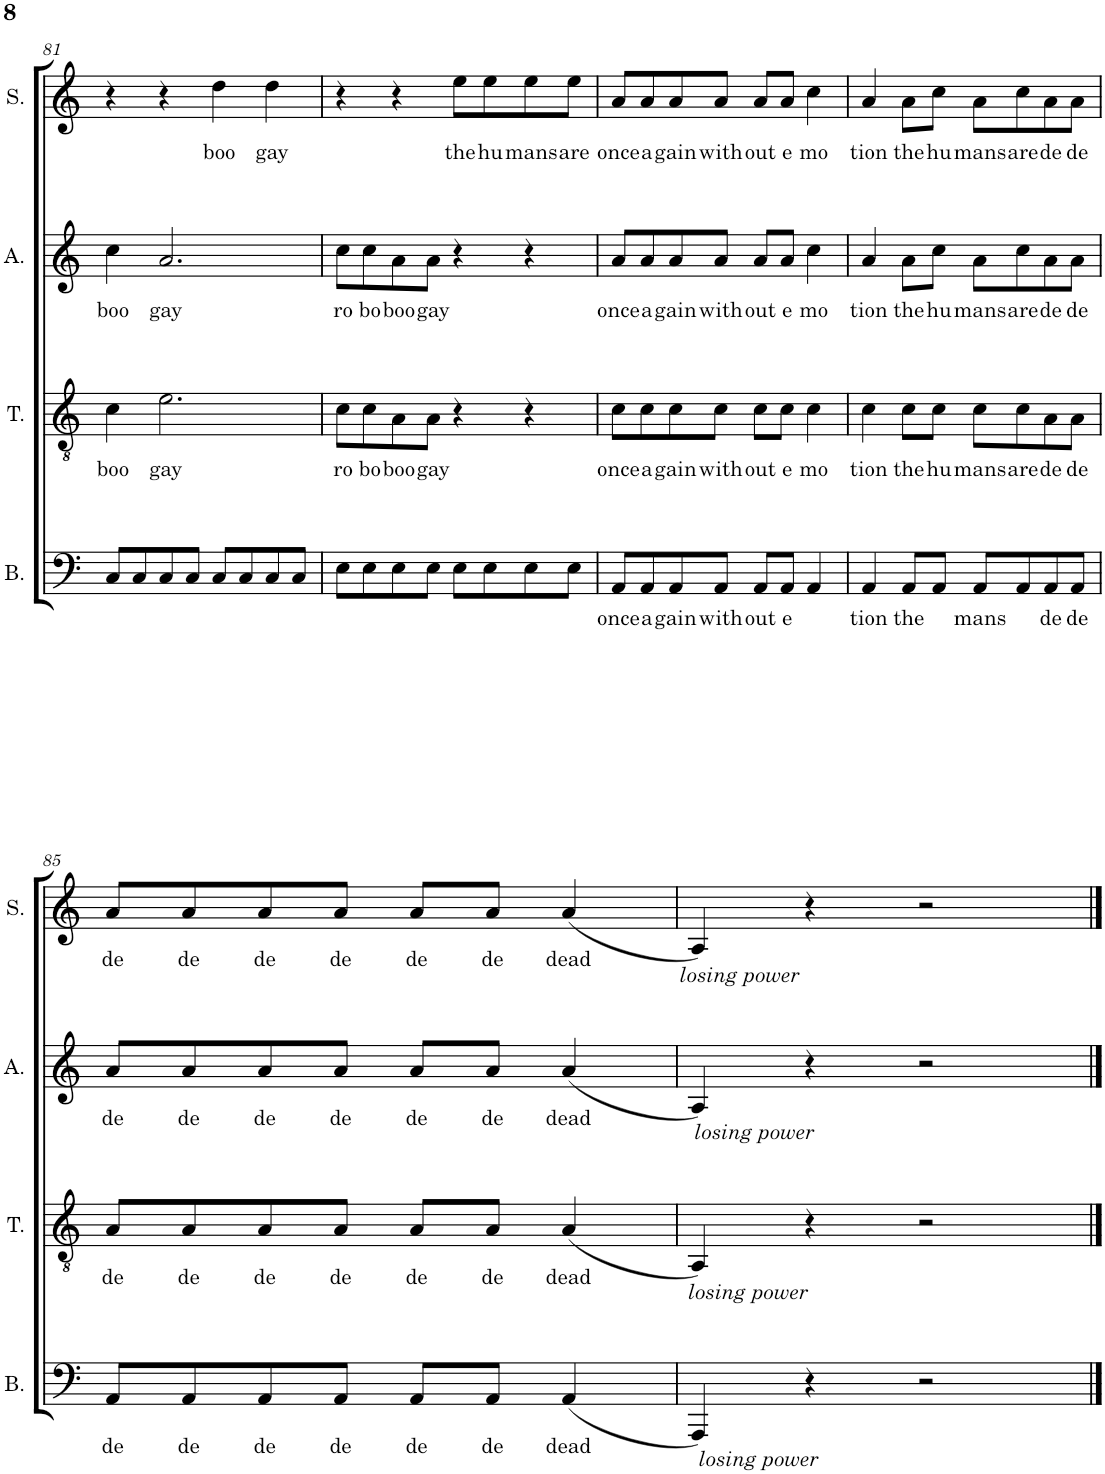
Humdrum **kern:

**kern	**text	**kern	**text	**kern	**text	**kern	**text
*part4	*part4	*part3	*part3	*part2	*part2	*part1	*part1
*staff4	*staff4	*staff3	*staff3	*staff2	*staff2	*staff1	*staff1
*I"Bass	*	*I"Tenor	*	*I"Alto	*	*I"Soprano	*
*I'B.	*	*I'T.	*	*I'A.	*	*I'S.	*
!!LO:PB:g=z
*clefF4	*	*clefGv2	*	*clefG2	*	*clefG2	*
*k[]	*	*k[]	*	*k[]	*	*k[]	*
*M4/4	*	*M4/4	*	*M4/4	*	*M4/4	*
=81	=81	=81	=81	=81	=81	=81	=81
!	!	!	!LO:LY:b	!	!LO:LY:b	!	!
8C/L	.	4c\	boo	4cc\	boo	4r	.
8C/	.	.	.	.	.	.	.
!	!	!	!LO:LY:b	!	!LO:LY:b	!	!
8C/	.	2.e\	gay	2.a/	gay	4r	.
8C/J	.	.	.	.	.	.	.
!	!	!	!	!	!	!	!LO:LY:b
8C/L	.	.	.	.	.	4dd\	boo
8C/	.	.	.	.	.	.	.
!	!	!	!	!	!	!	!LO:LY:b
8C/	.	.	.	.	.	4dd\	gay
8C/J	.	.	.	.	.	.	.
=82	=82	=82	=82	=82	=82	=82	=82
!	!	!	!LO:LY:b	!	!LO:LY:b	!	!
8E\L	.	8c\L	ro	8cc\L	ro	4r	.
!	!	!	!LO:LY:b	!	!LO:LY:b	!	!
8E\	.	8c\	bo	8cc\	bo	.	.
!	!	!	!LO:LY:b	!	!LO:LY:b	!	!
8E\	.	8A\	boo	8a\	boo	4r	.
!	!	!	!LO:LY:b	!	!LO:LY:b	!	!
8E\J	.	8A\J	gay	8a\J	gay	.	.
!	!	!	!	!	!	!	!LO:LY:b
8E\L	.	4r	.	4r	.	8ee\L	the
!	!	!	!	!	!	!	!LO:LY:b
8E\	.	.	.	.	.	8ee\	hu
!	!	!	!	!	!	!	!LO:LY:b
8E\	.	4r	.	4r	.	8ee\	mans
!	!	!	!	!	!	!	!LO:LY:b
8E\J	.	.	.	.	.	8ee\J	are
=83	=83	=83	=83	=83	=83	=83	=83
!	!LO:LY:b	!	!LO:LY:b	!	!LO:LY:b	!	!LO:LY:b
8AA/L	once	8c\L	once	8a/L	once	8a/L	once
!	!LO:LY:b	!	!LO:LY:b	!	!LO:LY:b	!	!LO:LY:b
8AA/	a	8c\	a	8a/	a	8a/	a
!	!LO:LY:b	!	!LO:LY:b	!	!LO:LY:b	!	!LO:LY:b
8AA/	gain	8c\	gain	8a/	gain	8a/	gain
!	!LO:LY:b	!	!LO:LY:b	!	!LO:LY:b	!	!LO:LY:b
8AA/J	with	8c\J	with	8a/J	with	8a/J	with
!	!LO:LY:b	!	!LO:LY:b	!	!LO:LY:b	!	!LO:LY:b
8AA/L	out	8c\L	out	8a/L	out	8a/L	out
!	!LO:LY:b	!	!LO:LY:b	!	!LO:LY:b	!	!LO:LY:b
8AA/J	e	8c\J	e	8a/J	e	8a/J	e
!	!	!	!LO:LY:b	!	!LO:LY:b	!	!LO:LY:b
4AA/	.	4c\	mo	4cc\	mo	4cc\	mo
=84	=84	=84	=84	=84	=84	=84	=84
!	!LO:LY:b	!	!LO:LY:b	!	!LO:LY:b	!	!LO:LY:b
4AA/	tion	4c\	tion	4a/	tion	4a/	tion
!	!LO:LY:b	!	!LO:LY:b	!	!LO:LY:b	!	!LO:LY:b
8AA/L	the	8c\L	the	8a\L	the	8a\L	the
!	!	!	!LO:LY:b	!	!LO:LY:b	!	!LO:LY:b
8AA/J	.	8c\J	hu	8cc\J	hu	8cc\J	hu
!	!LO:LY:b	!	!LO:LY:b	!	!LO:LY:b	!	!LO:LY:b
8AA/L	mans	8c\L	mans	8a\L	mans	8a\L	mans
!	!	!	!LO:LY:b	!	!LO:LY:b	!	!LO:LY:b
8AA/	.	8c\	are	8cc\	are	8cc\	are
!	!LO:LY:b	!	!LO:LY:b	!	!LO:LY:b	!	!LO:LY:b
8AA/	de	8A\	de	8a\	de	8a\	de
!	!LO:LY:b	!	!LO:LY:b	!	!LO:LY:b	!	!LO:LY:b
8AA/J	de	8A\J	de	8a\J	de	8a\J	de
!!LO:LB:g=z
=85	=85	=85	=85	=85	=85	=85	=85
!	!LO:LY:b	!	!LO:LY:b	!	!LO:LY:b	!	!LO:LY:b
8AA/L	de	8A/L	de	8a/L	de	8a/L	de
!	!LO:LY:b	!	!LO:LY:b	!	!LO:LY:b	!	!LO:LY:b
8AA/	de	8A/	de	8a/	de	8a/	de
!	!LO:LY:b	!	!LO:LY:b	!	!LO:LY:b	!	!LO:LY:b
8AA/	de	8A/	de	8a/	de	8a/	de
!	!LO:LY:b	!	!LO:LY:b	!	!LO:LY:b	!	!LO:LY:b
8AA/J	de	8A/J	de	8a/J	de	8a/J	de
!	!LO:LY:b	!	!LO:LY:b	!	!LO:LY:b	!	!LO:LY:b
8AA/L	de	8A/L	de	8a/L	de	8a/L	de
!	!LO:LY:b	!	!LO:LY:b	!	!LO:LY:b	!	!LO:LY:b
8AA/J	de	8A/J	de	8a/J	de	8a/J	de
!	!	!	!	!	!	!LO:TX:b:i:t=losing power	!
!	!	!	!	!LO:TX:b:i:t=losing power	!	!	!
!	!	!LO:TX:b:i:t=losing power	!	!	!	!	!
!LO:TX:b:i:t=losing power	!	!	!	!	!	!	!
!	!LO:LY:b	!	!LO:LY:b	!	!LO:LY:b	!	!LO:LY:b
(4AA/	dead	(4A/	dead	(4a/	dead	(4a/	dead
=86	=86	=86	=86	=86	=86	=86	=86
4AAA/)	.	4AA/)	.	4A/)	.	4A/)	.
4r	.	4r	.	4r	.	4r	.
2r	.	2r	.	2r	.	2r	.
==	==	==	==	==	==	==	==
*-	*-	*-	*-	*-	*-	*-	*-
